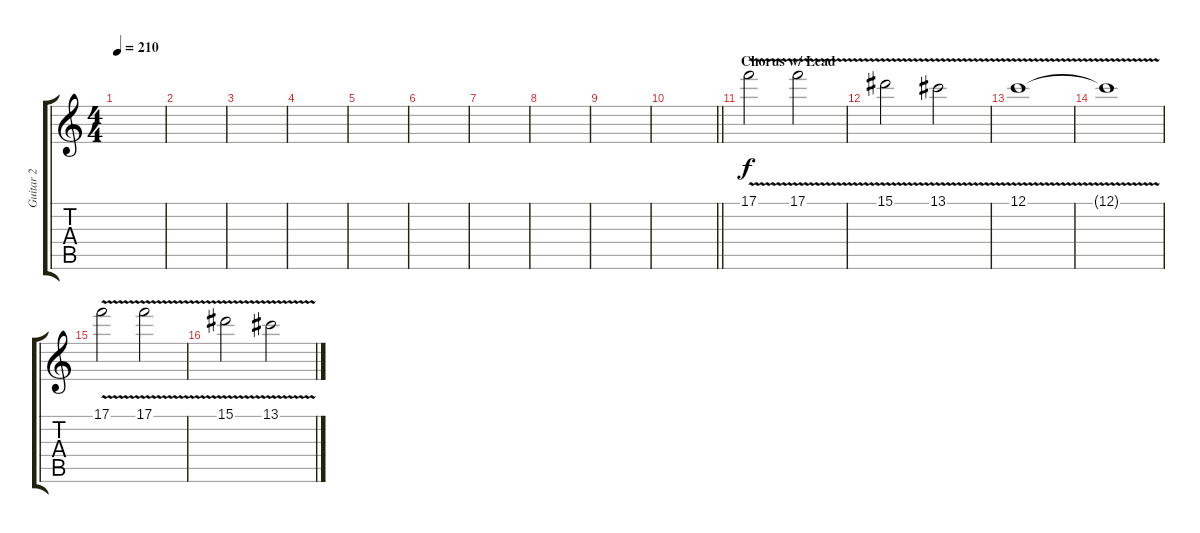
\track ("Guitar 2" "Guitar 2") {instrument distortionguitar}
\staff {score tabs}
\tuning (C4 G3 Eb3 Bb2 F2 C2) {hide}
\ts (4 4)
\tempo 210
\clef g2
\ks c
|
|
|
|
|
|
|
|
|
\barLineRight lightlight
|
\section ("" "Chorus w/ Lead")
17.1{v}.2 17.1{v}.2 |
15.1{v}.2 13.1{v}.2 |
12.1{v}.1 |
12.1{t}.1 |
17.1{v}.2 17.1{v}.2 |
15.1{v}.2 13.1{v}.2
